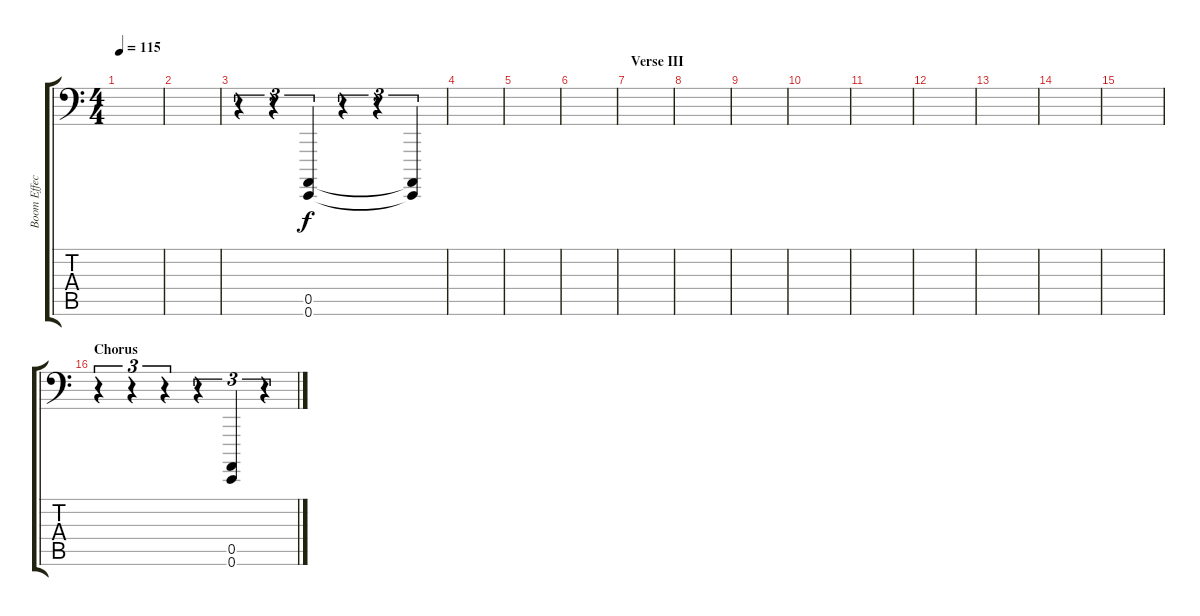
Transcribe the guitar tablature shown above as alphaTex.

\track ("Boom Effect" "Boom Effec") {instrument gunshot}
\staff {score tabs}
\tuning (E2 B1 G1 D1 A0 E0) {hide}
\ts (4 4)
\tempo 115
\clef f4
\ks c
|
|
r.4{tu (3 2)} r.4{tu (3 2)} (0.5 0.6).4{tu (3 2)} r.4{tu (3 2)} r.4{tu (3 2)} (0.5{t} 0.6{t}).4{tu (3 2)} |
|
|
|
\section ("" "Verse III")
|
|
|
|
|
|
|
|
|
\section ("" "Chorus")
r.4{tu (3 2)} r.4{tu (3 2)} r.4{tu (3 2)} r.4{tu (3 2)} (0.5 0.6).4{tu (3 2)} r.4{tu (3 2)}
